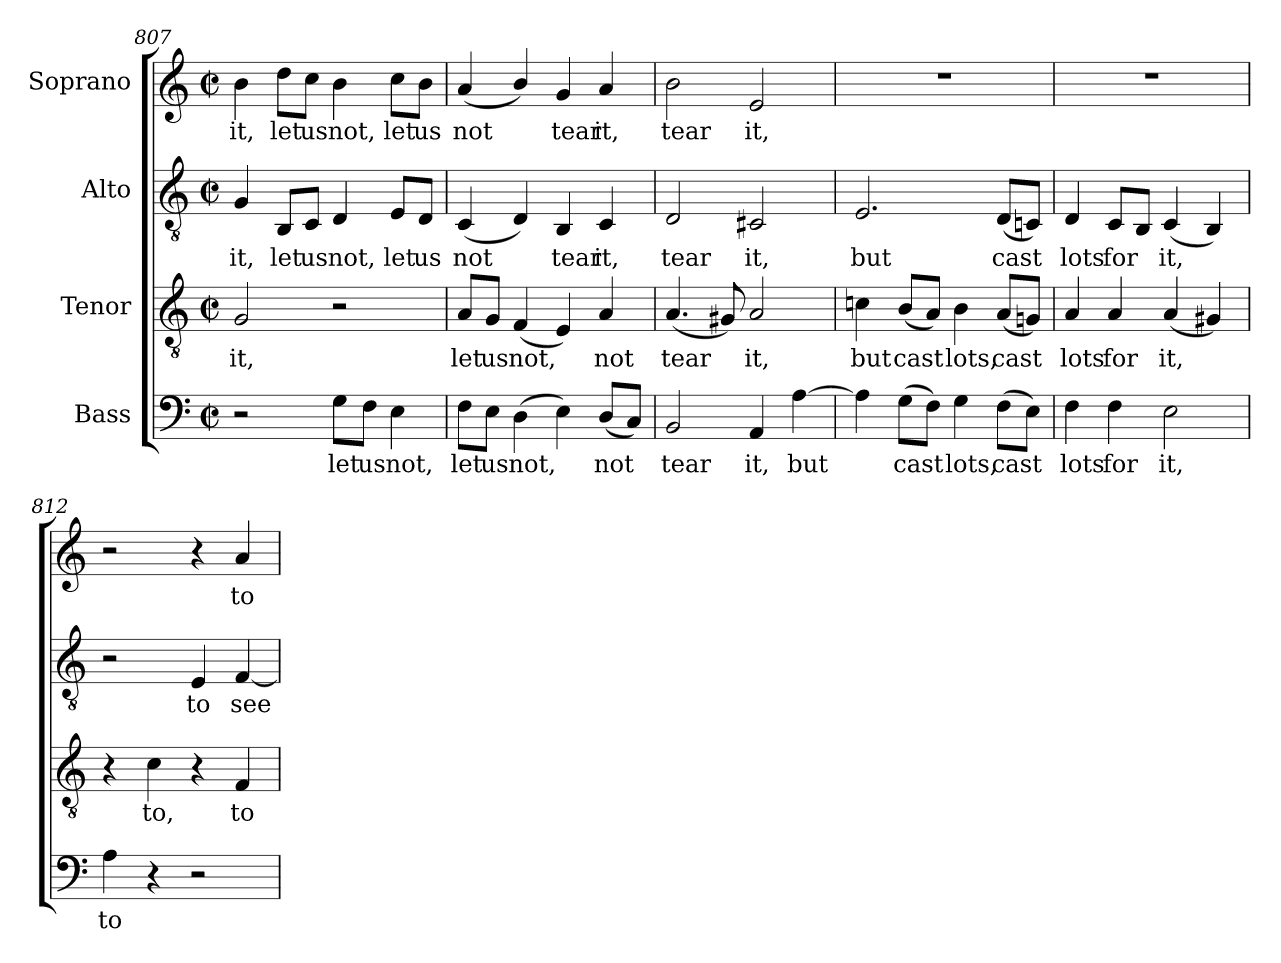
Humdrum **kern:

**kern	**text	**kern	**text	**kern	**text	**kern	**text
*part4	*part4	*part3	*part3	*part2	*part2	*part1	*part1
*staff4	*staff4	*staff3	*staff3	*staff2	*staff2	*staff1	*staff1
*I"Bass	*	*I"Tenor	*	*I"Alto	*	*I"Soprano	*
!!LO:PB:g=z
*clefF4	*	*clefGv2	*	*clefGv2	*	*clefG2	*
*	*	*ITrd7c12	*	*ITrd7c12	*	*	*
*k[]	*	*k[]	*	*k[]	*	*k[]	*
*C:	*	*C:	*	*C:	*	*C:	*
*M2/2	*	*M2/2	*	*M2/2	*	*M2/2	*
*met(c|)	*	*met(c|)	*	*met(c|)	*	*met(c|)	*
=807	=807	=807	=807	=807	=807	=807	=807
!	!	!	!LO:LY:b:color=#000000	!	!	!	!
!	!	!	!	!	!LO:LY:b:color=#000000	!	!
!	!	!	!	!	!	!	!LO:LY:b:color=#000000
2r	.	2GGi/	it,	4GGi/	it,	4bi\	it,
!	!	!	!	!	!LO:LY:b:color=#000000	!	!
!	!	!	!	!	!	!	!LO:LY:b:color=#000000
.	.	.	.	8BBBi/L	let	8ddi\L	let
!	!	!	!	!	!LO:LY:b:color=#000000	!	!
!	!	!	!	!	!	!	!LO:LY:b:color=#000000
.	.	.	.	8CCi/J	us	8cci\J	us
!	!LO:LY:b:color=#000000	!	!	!	!	!	!
!	!	!	!	!	!LO:LY:b:color=#000000	!	!
!	!	!	!	!	!	!	!LO:LY:b:color=#000000
8Gi\L	let	2r	.	4DDi/	not,	4bi\	not,
!	!LO:LY:b:color=#000000	!	!	!	!	!	!
8Fi\J	us	.	.	.	.	.	.
!	!LO:LY:b:color=#000000	!	!	!	!	!	!
!	!	!	!	!	!LO:LY:b:color=#000000	!	!
!	!	!	!	!	!	!	!LO:LY:b:color=#000000
4Ei\	not,	.	.	8EEi/L	let	8cci\L	let
!	!	!	!	!	!LO:LY:b:color=#000000	!	!
!	!	!	!	!	!	!	!LO:LY:b:color=#000000
.	.	.	.	8DDi/J	us	8bi\J	us
=808	=808	=808	=808	=808	=808	=808	=808
!	!LO:LY:b:color=#000000	!	!	!	!	!	!
!	!	!	!LO:LY:b:color=#000000	!	!	!	!
!	!	!	!	!	!LO:LY:b:color=#000000	!	!
!	!	!	!	!	!	!	!LO:LY:b:color=#000000
8Fi\L	let	8AAi/L	let	(4CCi/	not	(4ai/	not
!	!LO:LY:b:color=#000000	!	!	!	!	!	!
!	!	!	!LO:LY:b:color=#000000	!	!	!	!
8Ei\J	us	8GGi/J	us	.	.	.	.
!	!LO:LY:b:color=#000000	!	!	!	!	!	!
!	!	!	!LO:LY:b:color=#000000	!	!	!	!
(4Di\	not,	(4FFi/	not,	4DDi/)	.	4bi/)	.
!	!	!	!	!	!LO:LY:b:color=#000000	!	!
!	!	!	!	!	!	!	!LO:LY:b:color=#000000
4Ei\)	.	4EEi/)	.	4BBBi/	tear	4gi/	tear
!	!LO:LY:b:color=#000000	!	!	!	!	!	!
!	!	!	!LO:LY:b:color=#000000	!	!	!	!
!	!	!	!	!	!LO:LY:b:color=#000000	!	!
!	!	!	!	!	!	!	!LO:LY:b:color=#000000
(8Di/L	not	4AAi/	not	4CCi/	it,	4ai/	it,
8Ci/J)	.	.	.	.	.	.	.
=809	=809	=809	=809	=809	=809	=809	=809
!	!LO:LY:b:color=#000000	!	!	!	!	!	!
!	!	!	!LO:LY:b:color=#000000	!	!	!	!
!	!	!	!	!	!LO:LY:b:color=#000000	!	!
!	!	!	!	!	!	!	!LO:LY:b:color=#000000
2BBi/	tear	(4.AAi/	tear	2DDi/	tear	2bi\	tear
.	.	8GG#Xi/)	.	.	.	.	.
!	!LO:LY:b:color=#000000	!	!	!	!	!	!
!	!	!	!LO:LY:b:color=#000000	!	!	!	!
!	!	!	!	!	!LO:LY:b:color=#000000	!	!
!	!	!	!	!	!	!	!LO:LY:b:color=#000000
4AAi/	it,	2AAi/	it,	2CC#Xi/	it,	2ei/	it,
!	!LO:LY:b:color=#000000	!	!	!	!	!	!
[>4Ai\	but	.	.	.	.	.	.
=810	=810	=810	=810	=810	=810	=810	=810
!	!	!	!LO:LY:b:color=#000000	!	!	!	!
!	!	!	!	!	!LO:LY:b:color=#000000	!	!
4Ai\]	.	4Cni\	but	2.EEi/	but	1r	.
!	!LO:LY:b:color=#000000	!	!	!	!	!	!
!	!	!	!LO:LY:b:color=#000000	!	!	!	!
(8Gi\L	cast	(8BBi/L	cast	.	.	.	.
8Fi\J)	.	8AAi/J)	.	.	.	.	.
!	!LO:LY:b:color=#000000	!	!	!	!	!	!
!	!	!	!LO:LY:b:color=#000000	!	!	!	!
4Gi\	lots,	4BBi\	lots,	.	.	.	.
!	!LO:LY:b:color=#000000	!	!	!	!	!	!
!	!	!	!LO:LY:b:color=#000000	!	!	!	!
!	!	!	!	!	!LO:LY:b:color=#000000	!	!
(8Fi\L	cast	(8AAi/L	cast	(8DDi/L	cast	.	.
8Ei\J)	.	8GGni/J)	.	8CCni/J)	.	.	.
!!LO:LB:g=z
=811	=811	=811	=811	=811	=811	=811	=811
!	!LO:LY:b:color=#000000	!	!	!	!	!	!
!	!	!	!LO:LY:b:color=#000000	!	!	!	!
!	!	!	!	!	!LO:LY:b:color=#000000	!	!
4Fi\	lots	4AAi/	lots	4DDi/	lots	1r	.
!	!LO:LY:b:color=#000000	!	!	!	!	!	!
!	!	!	!LO:LY:b:color=#000000	!	!	!	!
!	!	!	!	!	!LO:LY:b:color=#000000	!	!
4Fi\	for	4AAi/	for	8CCi/L	for	.	.
.	.	.	.	8BBBi/J	.	.	.
!	!LO:LY:b:color=#000000	!	!	!	!	!	!
!	!	!	!LO:LY:b:color=#000000	!	!	!	!
!	!	!	!	!	!LO:LY:b:color=#000000	!	!
2Ei\	it,	(4AAi/	it,	(4CCi/	it,	.	.
.	.	4GG#Xi/)	.	4BBBi/)	.	.	.
=812	=812	=812	=812	=812	=812	=812	=812
!	!LO:LY:b:color=#000000	!	!	!	!	!	!
4Ai\	to	4r	.	2r	.	2r	.
!	!	!	!LO:LY:b:color=#000000	!	!	!	!
4r	.	4Ci\	to,	.	.	.	.
!	!	!	!	!	!LO:LY:b:color=#000000	!	!
2r	.	4r	.	4EEi/	to	4r	.
!	!	!	!LO:LY:b:color=#000000	!	!	!	!
!	!	!	!	!	!LO:LY:b:color=#000000	!	!
!	!	!	!	!	!	!	!LO:LY:b:color=#000000
.	.	4FFi/	to	[<4FFi/	see	4ai/	to
=	=	=	=	=	=	=	=
*-	*-	*-	*-	*-	*-	*-	*-
